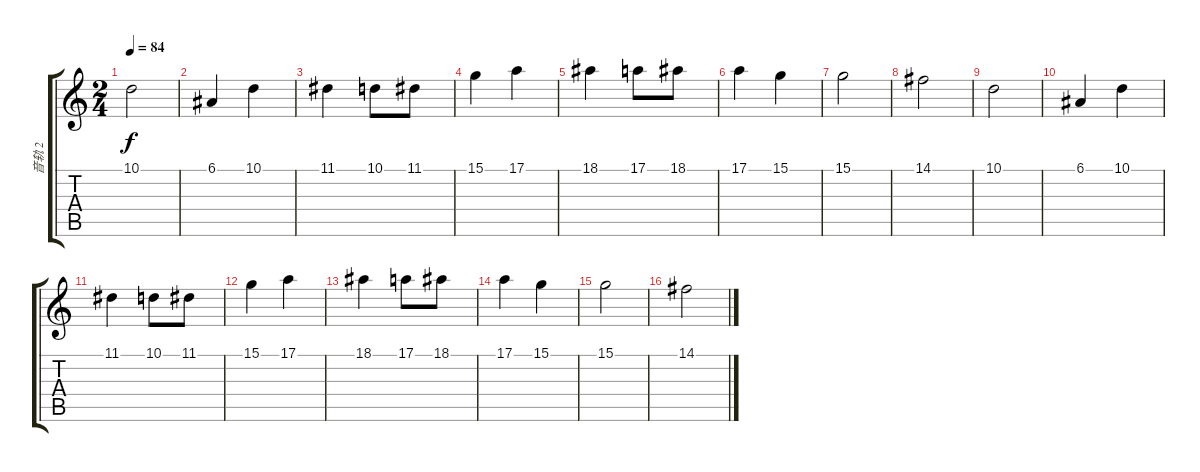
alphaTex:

\track ("音轨 2" "音轨 2") {instrument panflute}
\staff {score tabs}
\tuning (E4 B3 G3 D3 A2 E2) {hide}
\ts (2 4)
\tempo 84
\clef g2
\ks c
10.1.2{dy f} |
6.1.4 10.1.4 |
11.1.4 10.1.8 11.1.8 |
15.1.4 17.1.4 |
18.1.4 17.1.8 18.1.8 |
17.1.4 15.1.4 |
15.1.2 |
14.1.2 |
10.1.2 |
6.1.4 10.1.4 |
11.1.4 10.1.8 11.1.8 |
15.1.4 17.1.4 |
18.1.4 17.1.8 18.1.8 |
17.1.4 15.1.4 |
15.1.2 |
14.1.2
